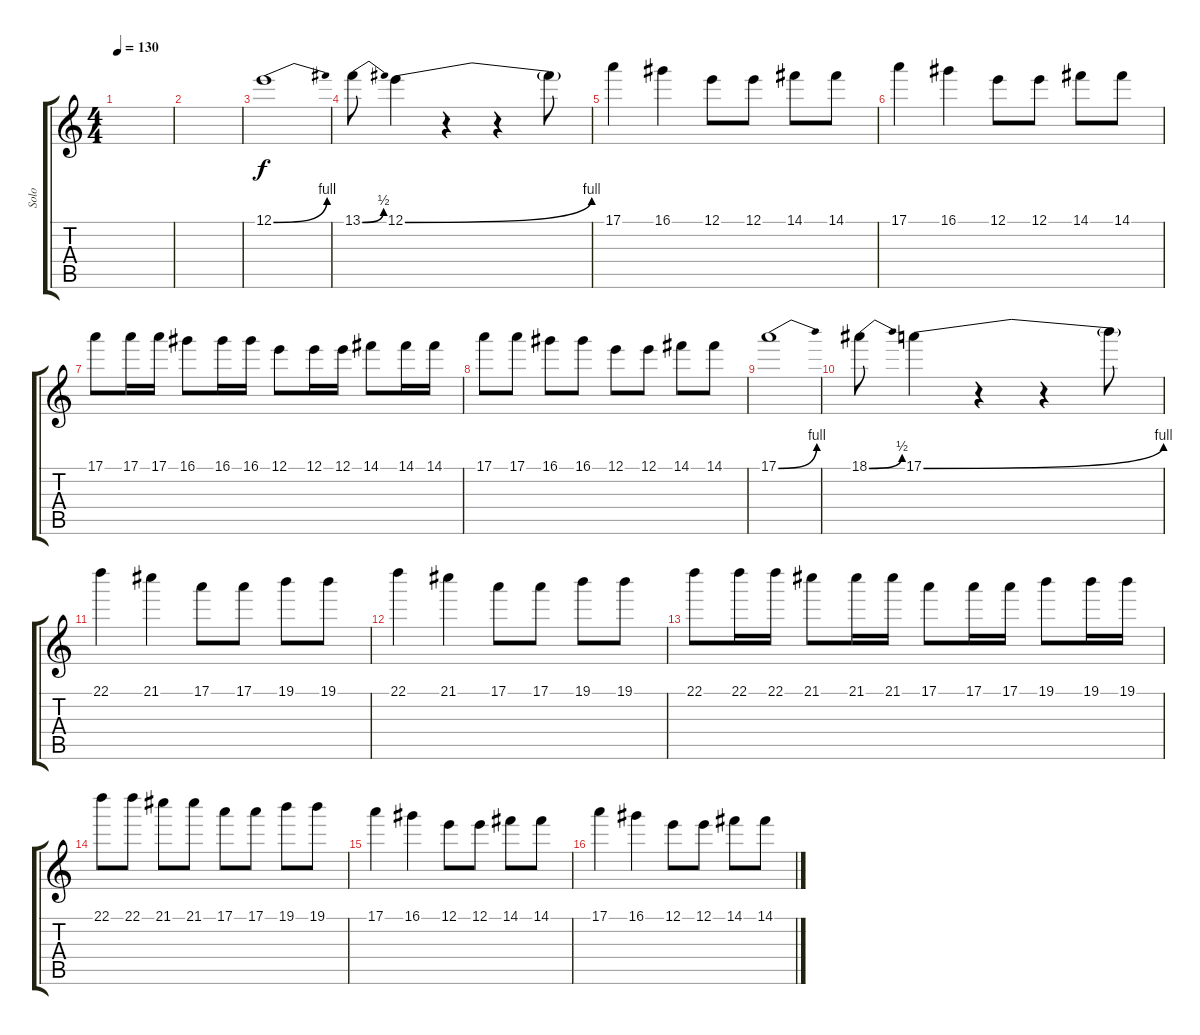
\track ("Solo" "Solo") {instrument electricguitarjazz}
\staff {score tabs}
\tuning (E4 B3 G3 D3 A2 E2) {hide}
\ts (4 4)
\tempo 130
\clef g2
\ks c
|
|
12.1{be (bend 0 0 60 4)}.1 |
13.1{be (bend 0 0 60 2)}.8 12.1{be (bend 0 0 60 4)}.4 r.4 r.4 12.1{t}.8 |
17.1.4 16.1.4 12.1.8 12.1.8 14.1.8 14.1.8 |
17.1.4 16.1.4 12.1.8 12.1.8 14.1.8 14.1.8 |
17.1.8 17.1.16 17.1.16 16.1.8 16.1.16 16.1.16 12.1.8 12.1.16 12.1.16 14.1.8 14.1.16 14.1.16 |
17.1.8 17.1.8 16.1.8 16.1.8 12.1.8 12.1.8 14.1.8 14.1.8 |
17.1{be (bend 0 0 60 4)}.1 |
18.1{be (bend 0 0 60 2)}.8 17.1{be (bend 0 0 60 4)}.4 r.4 r.4 17.1{t}.8 |
22.1.4 21.1.4 17.1.8 17.1.8 19.1.8 19.1.8 |
22.1.4 21.1.4 17.1.8 17.1.8 19.1.8 19.1.8 |
22.1.8 22.1.16 22.1.16 21.1.8 21.1.16 21.1.16 17.1.8 17.1.16 17.1.16 19.1.8 19.1.16 19.1.16 |
22.1.8 22.1.8 21.1.8 21.1.8 17.1.8 17.1.8 19.1.8 19.1.8 |
17.1.4{volume 9} 16.1.4 12.1.8 12.1.8 14.1.8 14.1.8 |
17.1.4 16.1.4 12.1.8 12.1.8 14.1.8 14.1.8
